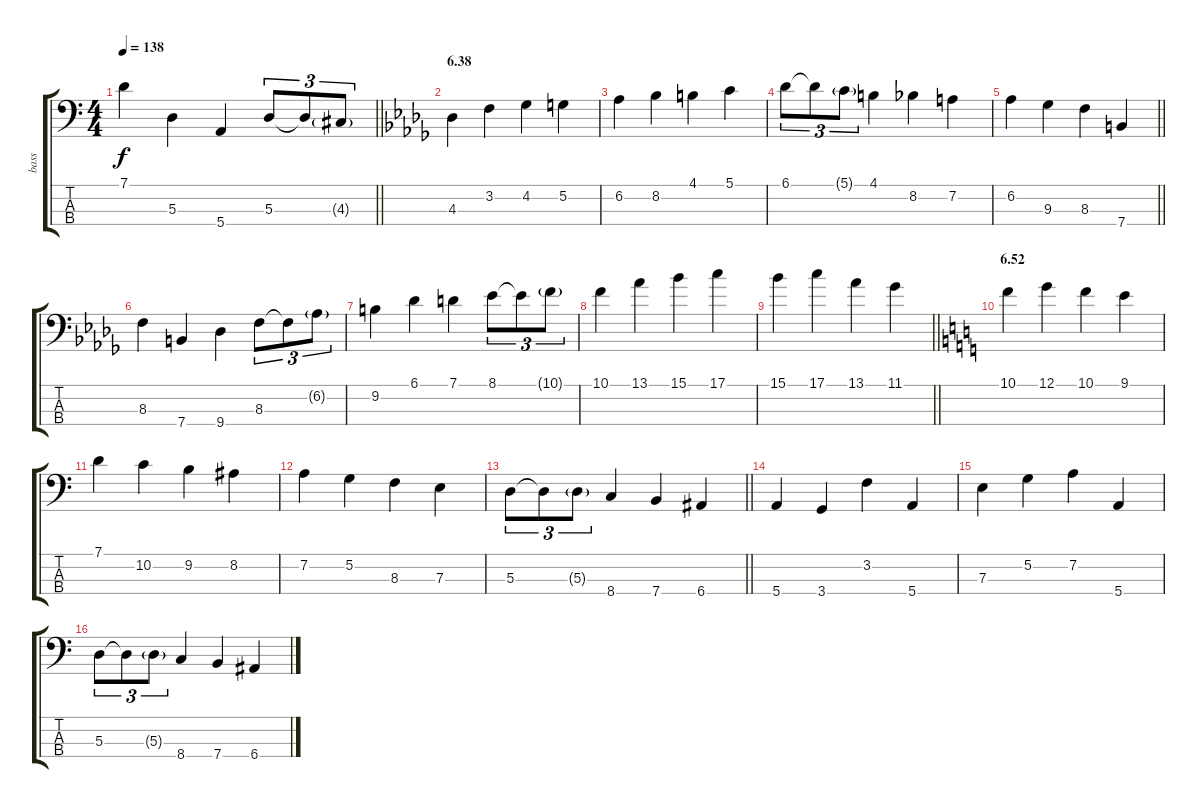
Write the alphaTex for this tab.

\track ("bass" "bass") {instrument acousticbass}
\staff {score tabs}
\tuning (G2 D2 A1 E1) {hide}
\ts (4 4)
\tempo 138
\clef f4
\barLineRight lightlight
\ks c
7.1.4{dy f} 5.3.4 5.4.4 5.3.8{tu (3 2)} 5.3{t}.8{tu (3 2)} 4.3{g}.8{tu (3 2)} |
\section ("" "6.38")
\ks db
4.3.4 3.2.4 4.2.4 5.2.4 |
6.2.4 8.2.4 4.1.4 5.1.4 |
6.1.8{tu (3 2)} 6.1{t}.8{tu (3 2)} 5.1{g}.8{tu (3 2)} 4.1.4 8.2.4 7.2.4 |
\barLineRight lightlight
6.2.4 9.3.4 8.3.4 7.4.4 |
8.3.4 7.4.4 9.4.4 8.3.8{tu (3 2)} 8.3{t}.8{tu (3 2)} 6.2{g}.8{tu (3 2)} |
9.2.4 6.1.4 7.1.4 8.1.8{tu (3 2)} 8.1{t}.8{tu (3 2)} 10.1{g}.8{tu (3 2)} |
10.1.4 13.1.4 15.1.4 17.1.4 |
\barLineRight lightlight
15.1.4 17.1.4 13.1.4 11.1.4 |
\section ("" "6.52")
\ks c
10.1.4 12.1.4 10.1.4 9.1.4 |
7.1.4 10.2.4 9.2.4 8.2.4 |
7.2.4 5.2.4 8.3.4 7.3.4 |
\barLineRight lightlight
5.3.8{tu (3 2)} 5.3{t}.8{tu (3 2)} 5.3{g}.8{tu (3 2)} 8.4.4 7.4.4 6.4.4 |
5.4.4 3.4.4 3.2.4 5.4.4 |
7.3.4 5.2.4 7.2.4 5.4.4 |
5.3.8{tu (3 2)} 5.3{t}.8{tu (3 2)} 5.3{g}.8{tu (3 2)} 8.4.4 7.4.4 6.4.4
